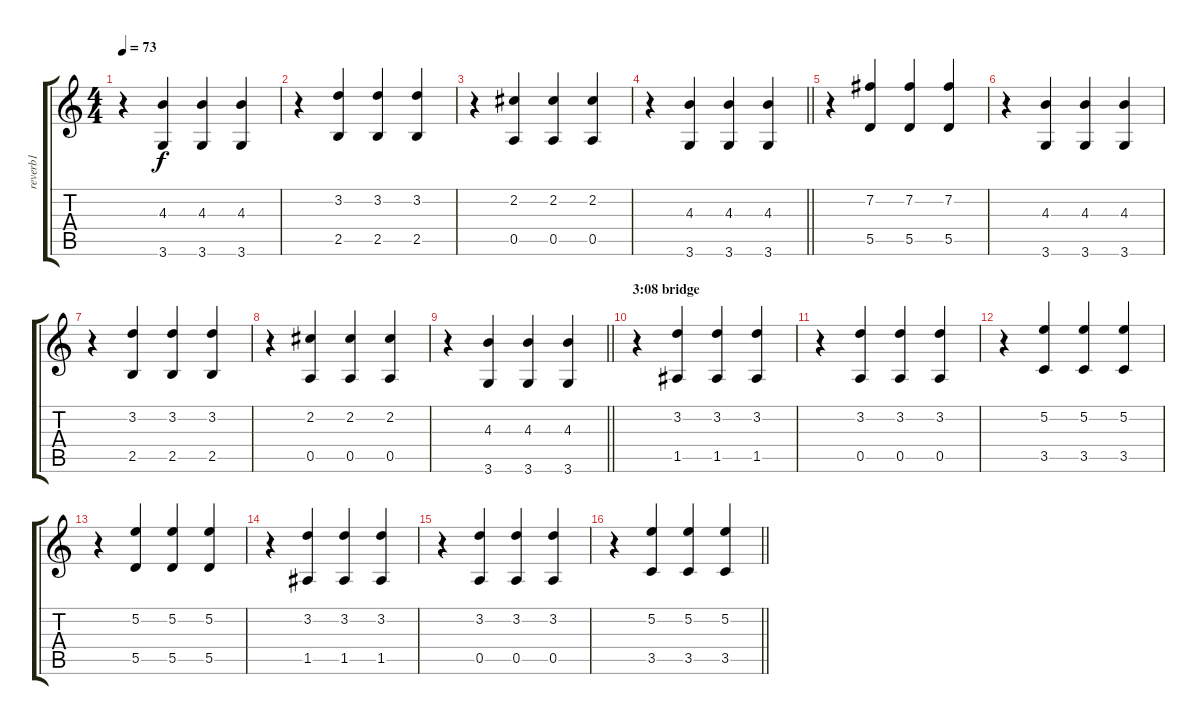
\track ("reverb1" "reverb1") {instrument electricguitarjazz}
\staff {score tabs}
\tuning (E4 B3 G3 D3 A2 E2) {hide}
\ts (4 4)
\tempo 73
\clef g2
\ks c
r.4{dy f volume 9} (4.3 3.6).4{volume 4} (4.3 3.6).4 (4.3 3.6).4 |
r.4{volume 9} (3.2 2.5).4{volume 4} (3.2 2.5).4 (3.2 2.5).4 |
r.4{volume 9} (2.2 0.5).4{volume 4} (2.2 0.5).4 (2.2 0.5).4 |
\barLineRight lightlight
r.4{volume 9} (4.3 3.6).4{volume 4} (4.3 3.6).4 (4.3 3.6).4 |
r.4{volume 9} (7.2 5.5).4{volume 4} (7.2 5.5).4 (7.2 5.5).4 |
r.4{volume 9} (4.3 3.6).4{volume 4} (4.3 3.6).4 (4.3 3.6).4 |
r.4{volume 9} (3.2 2.5).4{volume 4} (3.2 2.5).4 (3.2 2.5).4 |
r.4{volume 9} (2.2 0.5).4{volume 4} (2.2 0.5).4 (2.2 0.5).4 |
\barLineRight lightlight
r.4{volume 9} (4.3 3.6).4{volume 4} (4.3 3.6).4 (4.3 3.6).4 |
\section ("" "3:08 bridge")
r.4{volume 9} (3.2 1.5).4{volume 4} (3.2 1.5).4 (3.2 1.5).4 |
r.4{volume 9} (3.2 0.5).4{volume 4} (3.2 0.5).4 (3.2 0.5).4 |
r.4{volume 9} (5.2 3.5).4{volume 4} (5.2 3.5).4 (5.2 3.5).4 |
r.4{volume 9} (5.2 5.5).4{volume 4} (5.2 5.5).4 (5.2 5.5).4 |
r.4{volume 9} (3.2 1.5).4{volume 4} (3.2 1.5).4 (3.2 1.5).4 |
r.4{volume 9} (3.2 0.5).4{volume 4} (3.2 0.5).4 (3.2 0.5).4 |
\barLineRight lightlight
r.4{volume 9} (5.2 3.5).4{volume 4} (5.2 3.5).4 (5.2 3.5).4
